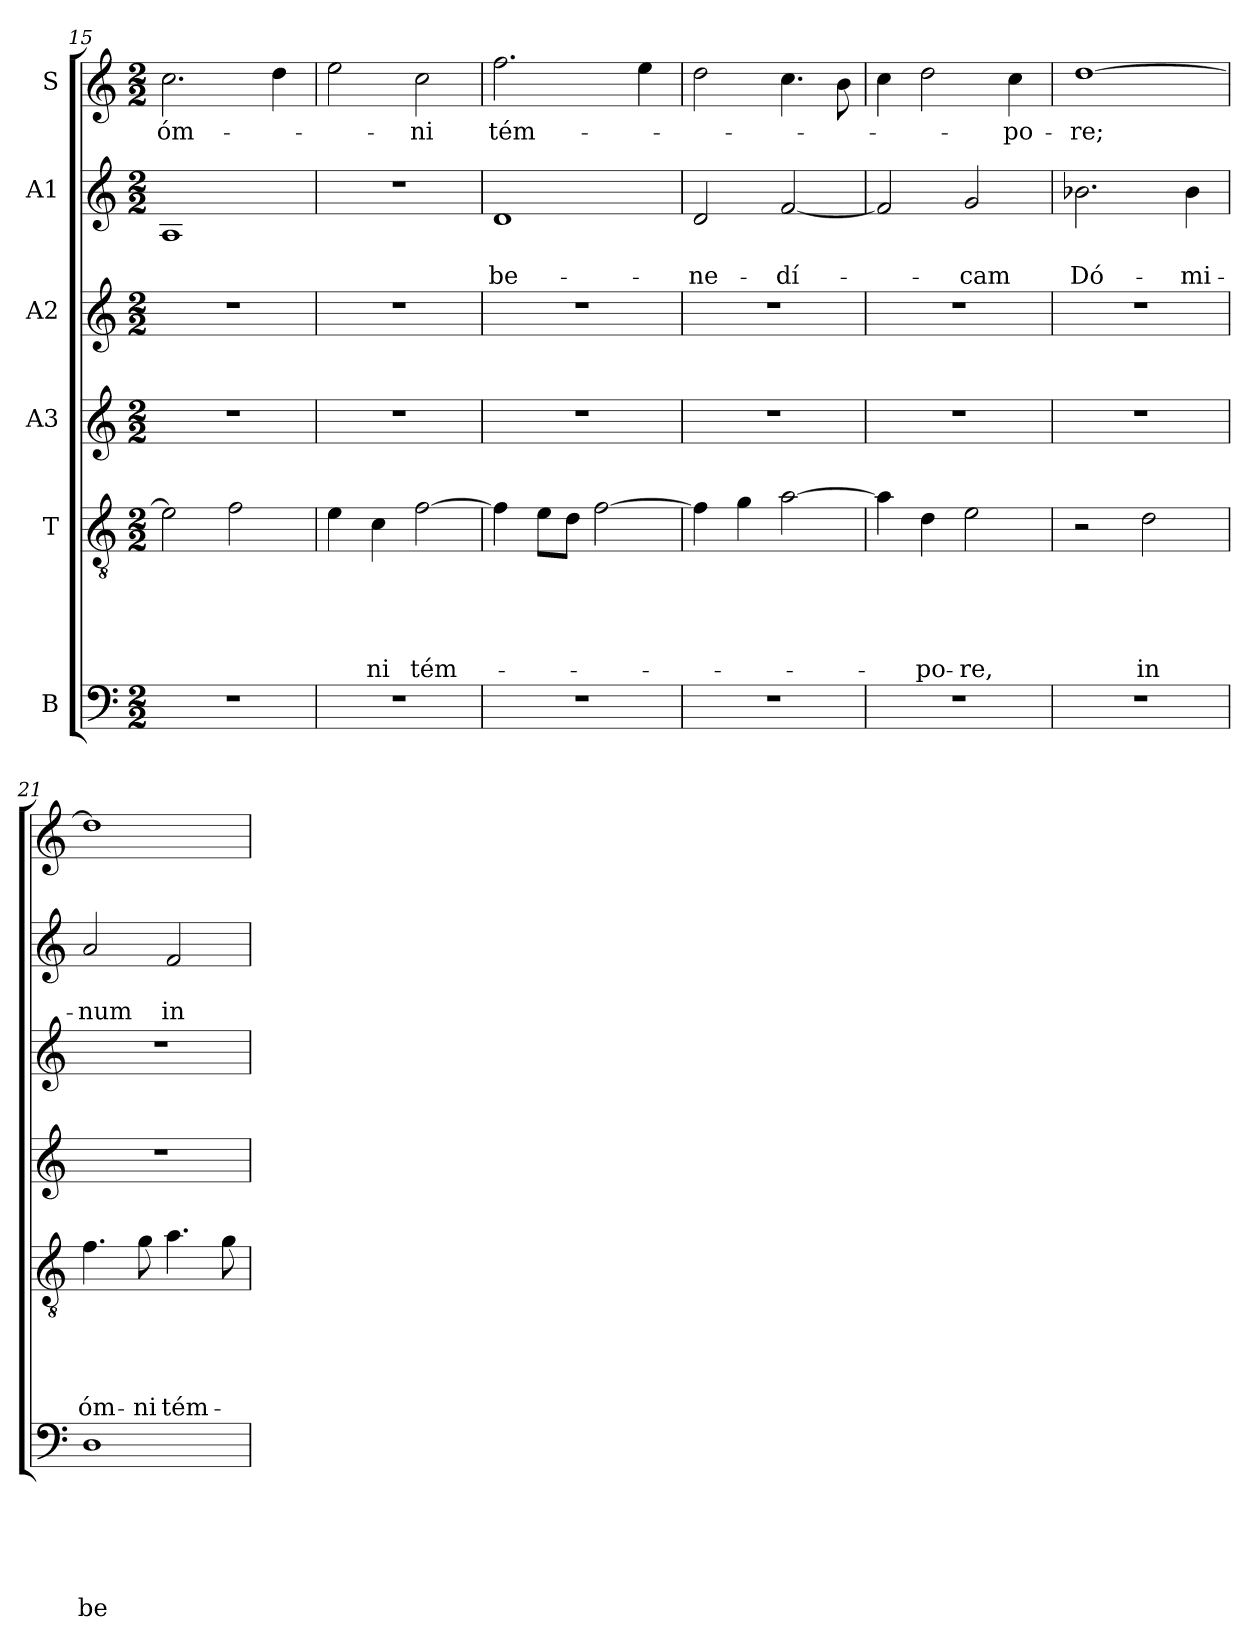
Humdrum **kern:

**kern	**text	**text	**text	**text	**text	**text	**kern	**text	**text	**text	**text	**text	**kern	**kern	**kern	**text	**text	**kern	**text
*part6	*part6	*part6	*part6	*part6	*part6	*part6	*part5	*part5	*part5	*part5	*part5	*part5	*part4	*part3	*part2	*part2	*part2	*part1	*part1
*staff6	*staff6	*staff6	*staff6	*staff6	*staff6	*staff6	*staff5	*staff5	*staff5	*staff5	*staff5	*staff5	*staff4	*staff3	*staff2	*staff2	*staff2	*staff1	*staff1
*I"B	*	*	*	*	*	*	*I"T	*	*	*	*	*	*I"A3	*I"A2	*I"A1	*	*	*I"S	*
*clefF4	*	*	*	*	*	*	*clefGv2	*	*	*	*	*	*clefG2	*clefG2	*clefG2	*	*	*clefG2	*
*k[]	*	*	*	*	*	*	*k[]	*	*	*	*	*	*k[]	*k[]	*k[]	*	*	*k[]	*
*C:	*	*	*	*	*	*	*C:	*	*	*	*	*	*C:	*C:	*C:	*	*	*C:	*
*M2/2	*	*	*	*	*	*	*M2/2	*	*	*	*	*	*M2/2	*M2/2	*M2/2	*	*	*M2/2	*
=15	=15	=15	=15	=15	=15	=15	=15	=15	=15	=15	=15	=15	=15	=15	=15	=15	=15	=15	=15
!	!	!	!	!	!	!	!	!	!	!	!	!	!	!	!	!	!	!	!LO:LY:b
1r	.	.	.	.	.	.	2e\]	.	.	.	.	.	1r	1r	1A	.	.	2.cc\	óm-
.	.	.	.	.	.	.	2f\	.	.	.	.	.	.	.	.	.	.	.	.
.	.	.	.	.	.	.	.	.	.	.	.	.	.	.	.	.	.	4dd\	.
=16	=16	=16	=16	=16	=16	=16	=16	=16	=16	=16	=16	=16	=16	=16	=16	=16	=16	=16	=16
1r	.	.	.	.	.	.	4e\	.	.	.	.	.	1r	1r	1r	.	.	2ee\	.
!	!	!	!	!	!	!	!	!	!	!	!	!LO:LY:b	!	!	!	!	!	!	!
.	.	.	.	.	.	.	4c\	.	.	.	.	-ni	.	.	.	.	.	.	.
!	!	!	!	!	!	!	!	!	!	!	!	!LO:LY:b	!	!	!	!	!	!	!LO:LY:b
.	.	.	.	.	.	.	[2f\	.	.	.	.	tém-	.	.	.	.	.	2cc\	-ni
=17	=17	=17	=17	=17	=17	=17	=17	=17	=17	=17	=17	=17	=17	=17	=17	=17	=17	=17	=17
!	!	!	!	!	!	!	!	!	!	!	!	!	!	!	!	!	!LO:LY:b	!	!LO:LY:b
1r	.	.	.	.	.	.	4f\]	.	.	.	.	.	1r	1r	1d	.	be-	2.ff\	tém-
.	.	.	.	.	.	.	8e\L	.	.	.	.	.	.	.	.	.	.	.	.
.	.	.	.	.	.	.	8d\J	.	.	.	.	.	.	.	.	.	.	.	.
.	.	.	.	.	.	.	[2f\	.	.	.	.	.	.	.	.	.	.	.	.
.	.	.	.	.	.	.	.	.	.	.	.	.	.	.	.	.	.	4ee\	.
=18	=18	=18	=18	=18	=18	=18	=18	=18	=18	=18	=18	=18	=18	=18	=18	=18	=18	=18	=18
!	!	!	!	!	!	!	!	!	!	!	!	!	!	!	!	!	!LO:LY:b	!	!
1r	.	.	.	.	.	.	4f\]	.	.	.	.	.	1r	1r	2d/	.	-ne-	2dd\	.
.	.	.	.	.	.	.	4g\	.	.	.	.	.	.	.	.	.	.	.	.
!	!	!	!	!	!	!	!	!	!	!	!	!	!	!	!	!	!LO:LY:b	!	!
.	.	.	.	.	.	.	[2a\	.	.	.	.	.	.	.	[2f/	.	-dí-	4.cc\	.
.	.	.	.	.	.	.	.	.	.	.	.	.	.	.	.	.	.	8b\	.
=19	=19	=19	=19	=19	=19	=19	=19	=19	=19	=19	=19	=19	=19	=19	=19	=19	=19	=19	=19
1r	.	.	.	.	.	.	4a\]	.	.	.	.	.	1r	1r	2f/]	.	.	4cc\	.
!	!	!	!	!	!	!	!	!	!	!	!	!LO:LY:b	!	!	!	!	!	!	!
.	.	.	.	.	.	.	4d\	.	.	.	.	-po-	.	.	.	.	.	2dd\	.
!	!	!	!	!	!	!	!	!	!	!	!	!LO:LY:b	!	!	!	!	!LO:LY:b	!	!
.	.	.	.	.	.	.	2e\	.	.	.	.	-re,	.	.	2g/	.	-cam	.	.
!	!	!	!	!	!	!	!	!	!	!	!	!	!	!	!	!	!	!	!LO:LY:b
.	.	.	.	.	.	.	.	.	.	.	.	.	.	.	.	.	.	4cc\	-po-
!!LO:PB:g=z
=20	=20	=20	=20	=20	=20	=20	=20	=20	=20	=20	=20	=20	=20	=20	=20	=20	=20	=20	=20
!	!	!	!	!	!	!	!	!	!	!	!	!	!	!	!	!	!LO:LY:b	!	!LO:LY:b
1r	.	.	.	.	.	.	2r	.	.	.	.	.	1r	1r	2.b-X\	.	Dó-	[1dd	-re;
!	!	!	!	!	!	!	!	!	!	!	!	!LO:LY:b	!	!	!	!	!	!	!
.	.	.	.	.	.	.	2d\	.	.	.	.	in	.	.	.	.	.	.	.
!	!	!	!	!	!	!	!	!	!	!	!	!	!	!	!	!	!LO:LY:b	!	!
.	.	.	.	.	.	.	.	.	.	.	.	.	.	.	4b-\	.	-mi-	.	.
=21	=21	=21	=21	=21	=21	=21	=21	=21	=21	=21	=21	=21	=21	=21	=21	=21	=21	=21	=21
!	!	!	!	!	!	!LO:LY:b	!	!	!	!	!	!LO:LY:b	!	!	!	!	!LO:LY:b	!	!
1D	.	.	.	.	.	be-	4.f\	.	.	.	.	óm-	1r	1r	2a/	.	-num	1dd]	.
!	!	!	!	!	!	!	!	!	!	!	!	!LO:LY:b	!	!	!	!	!	!	!
.	.	.	.	.	.	.	8g\	.	.	.	.	-ni	.	.	.	.	.	.	.
!	!	!	!	!	!	!	!	!	!	!	!	!LO:LY:b	!	!	!	!	!LO:LY:b	!	!
.	.	.	.	.	.	.	4.a\	.	.	.	.	tém-	.	.	2f/	.	in	.	.
.	.	.	.	.	.	.	8g\	.	.	.	.	.	.	.	.	.	.	.	.
=	=	=	=	=	=	=	=	=	=	=	=	=	=	=	=	=	=	=	=
*-	*-	*-	*-	*-	*-	*-	*-	*-	*-	*-	*-	*-	*-	*-	*-	*-	*-	*-	*-
